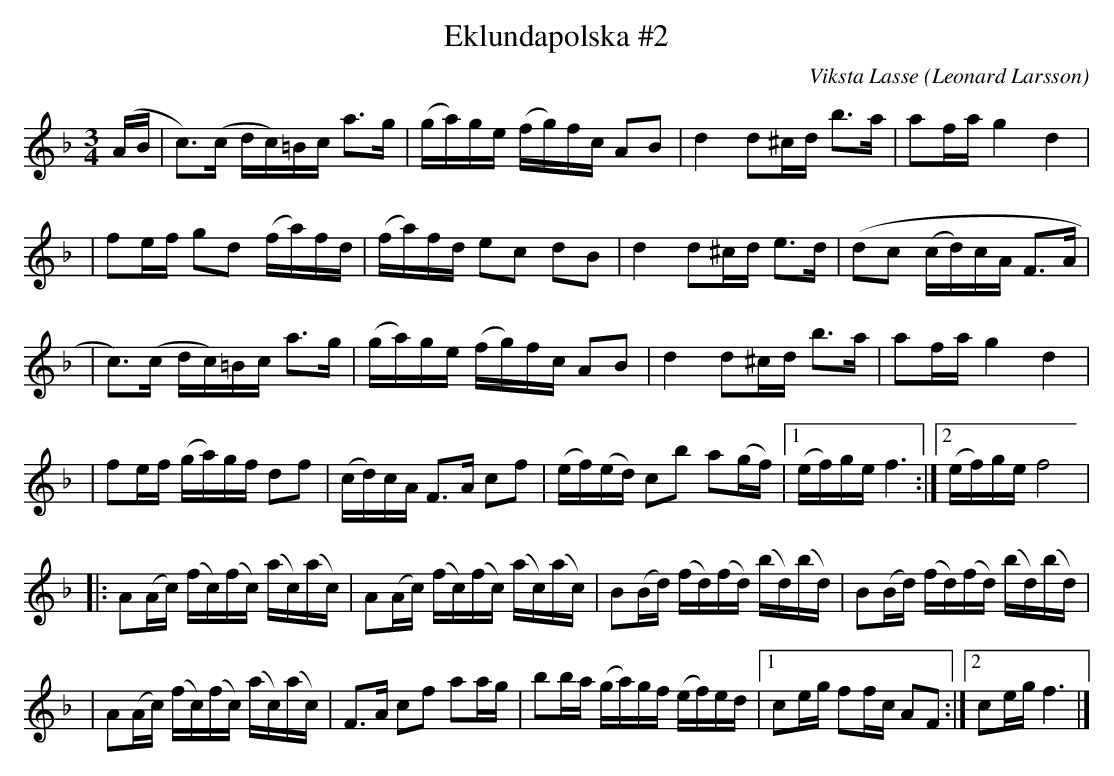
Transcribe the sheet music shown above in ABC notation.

X:1
T: Eklundapolska #2
C: Viksta Lasse (Leonard Larsson)
M: 3/4
L: 1/16
K: F
(AB \
|  c3)(c dc)=Bc     a3g     | (ga)ge  (fg)fc    A2B2    \
|  d4    d2^cd      b3a     |  a2fa    g4       d4      |
|  f2ef  g2d2      (fa)fd   | (fa)fd   e2c2     d2B2    \
|  d4    d2^cd      e3d     | (d2c2   (cd)cA    F3A     |
|  c3)(c dc)=Bc     a3g     | (ga)ge  (fg)fc    A2B2    \
|  d4    d2^cd      b3a     |  a2fa    g4       d4      |
|  f2ef (ga)gf      d2f2    | (cd)cA   F3A      c2f2    \
| (ef)(ed) c2b2     a2(gf)  |1(ef)ge   f6              :|2 (ef)ge f8 |
|: A2(Ac) (fc)(fc) (ac)(ac) |  A2(Ac) (fc)(fc) (ac)(ac) \
|  B2(Bd) (fd)(fd) (bd)(bd) |  B2(Bd) (fd)(fd) (bd)(bd) |
|  A2(Ac) (fc)(fc) (ac)(ac) |  F3A     c2f2     a2ag    \
|  b2ba   (ga)gf   (ef)ed   |1 c2eg    f2fc     A2F2   :|2 c2eg f6 |]
